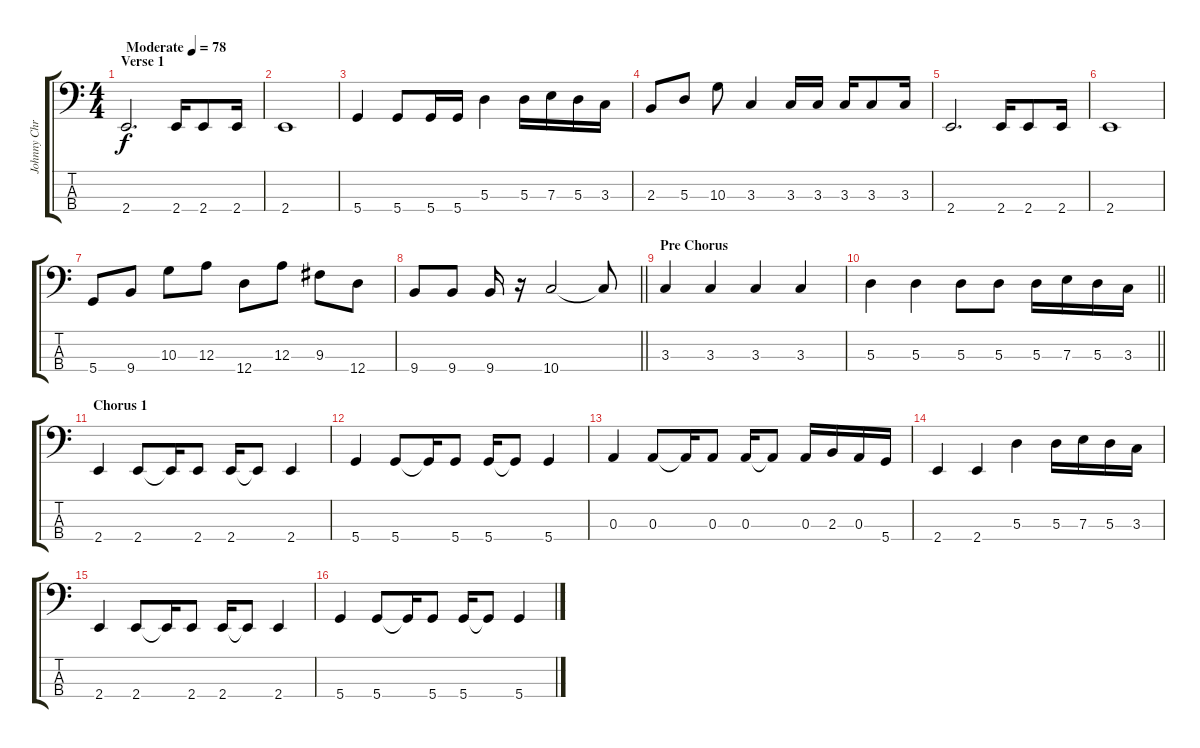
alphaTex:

\track ("Johnny Christ" "Johnny Chr") {instrument acousticbass}
\staff {score tabs}
\tuning (G2 D2 A1 D1) {hide}
\ts (4 4)
\section ("" "Verse 1")
\tempo (78 "Moderate")
\clef f4
\ks c
2.4.2{d dy f instrument acousticbass} 2.4.16 2.4.8 2.4.16 |
2.4.1 |
5.4.4 5.4.8 5.4.16 5.4.16 5.3.4 5.3.16 7.3.16 5.3.16 3.3.16 |
2.3.8 5.3.8 10.3.8 3.3.4 3.3.16 3.3.16 3.3.16 3.3.8 3.3.16 |
2.4.2{d} 2.4.16 2.4.8 2.4.16 |
2.4.1 |
5.4.8 9.4.8 10.3.8 12.3.8 12.4.8 12.3.8 9.3.8 12.4.8 |
\barLineRight lightlight
9.4.8 9.4.8 9.4.16 r.16 10.4.2 10.4{t}.8 |
\section ("" "Pre Chorus")
3.3.4 3.3.4 3.3.4 3.3.4 |
\barLineRight lightlight
5.3.4 5.3.4 5.3.8 5.3.8 5.3.16 7.3.16 5.3.16 3.3.16 |
\section ("" "Chorus 1")
2.4.4 2.4.8 2.4{t}.16 2.4.8 2.4.16 2.4{t}.8 2.4.4 |
5.4.4 5.4.8 5.4{t}.16 5.4.8 5.4.16 5.4{t}.8 5.4.4 |
0.3.4 0.3.8 0.3{t}.16 0.3.8 0.3.16 0.3{t}.8 0.3.16 2.3.16 0.3.16 5.4.16 |
2.4.4 2.4.4 5.3.4 5.3.16 7.3.16 5.3.16 3.3.16 |
2.4.4 2.4.8 2.4{t}.16 2.4.8 2.4.16 2.4{t}.8 2.4.4 |
5.4.4 5.4.8 5.4{t}.16 5.4.8 5.4.16 5.4{t}.8 5.4.4
